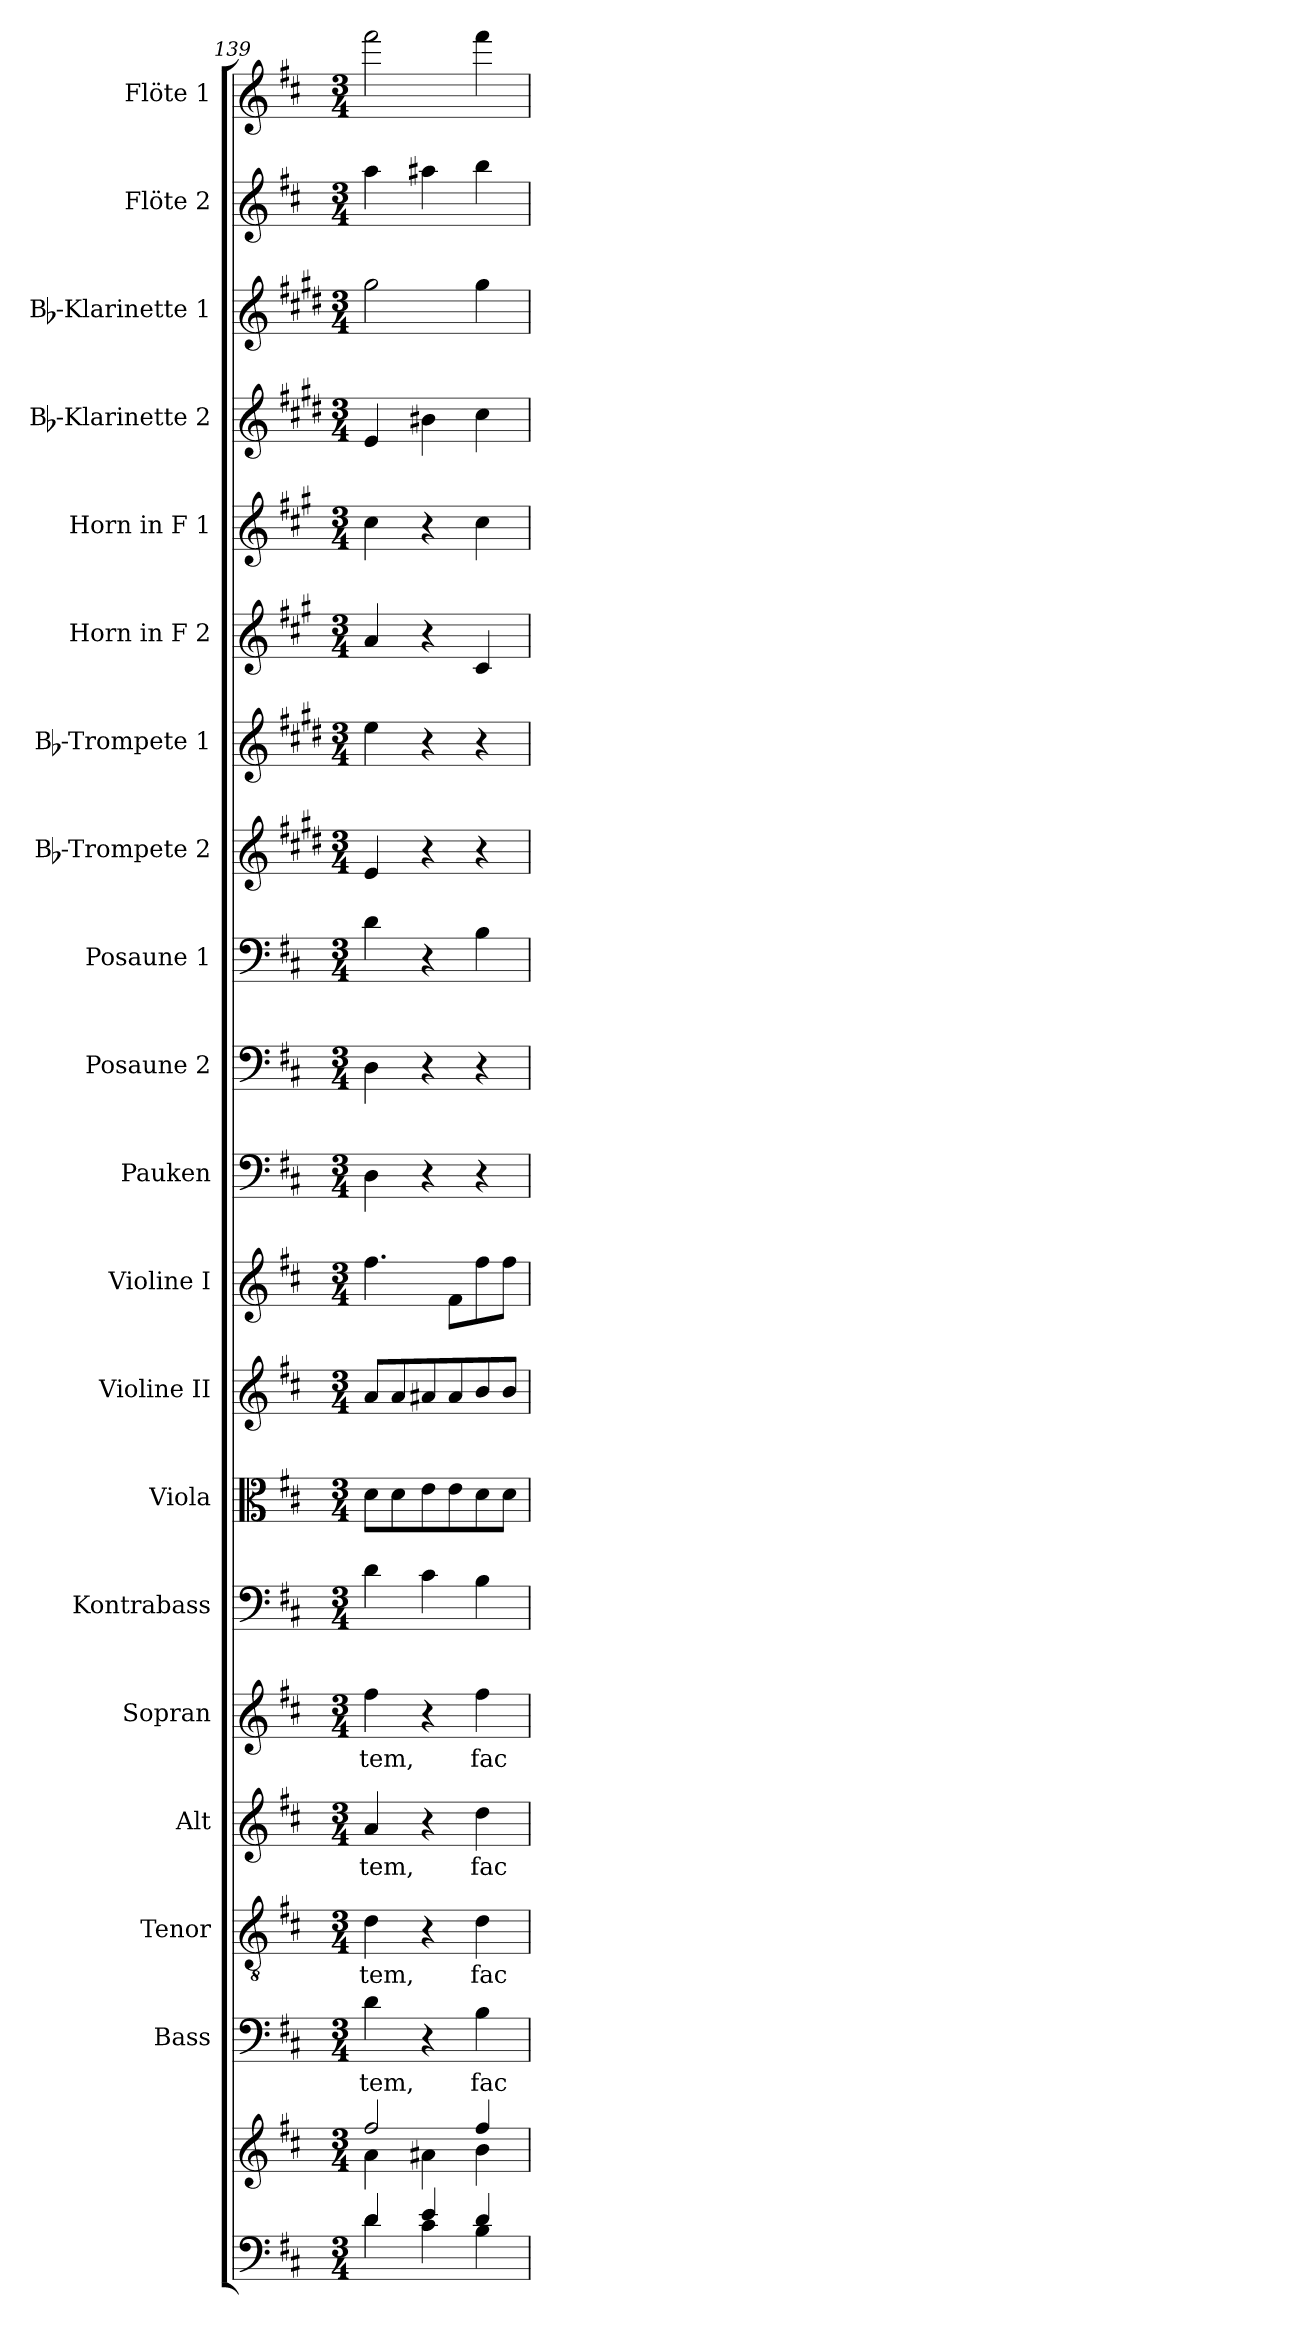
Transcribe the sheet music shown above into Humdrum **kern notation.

**kern	**kern	**kern	**text	**kern	**text	**kern	**text	**kern	**text	**kern	**kern	**kern	**kern	**kern	**kern	**kern	**kern	**kern	**kern	**kern	**kern	**kern	**kern	**kern
*part20	*part20	*part19	*part19	*part18	*part18	*part17	*part17	*part16	*part16	*part15	*part14	*part13	*part12	*part11	*part10	*part9	*part8	*part7	*part6	*part5	*part4	*part3	*part2	*part1
*staff21	*staff20	*staff19	*staff19	*staff18	*staff18	*staff17	*staff17	*staff16	*staff16	*staff15	*staff14	*staff13	*staff12	*staff11	*staff10	*staff9	*staff8	*staff7	*staff6	*staff5	*staff4	*staff3	*staff2	*staff1
*	*	*I"Bass	*	*I"Tenor	*	*I"Alt	*	*I"Sopran	*	*I"Kontrabass	*I"Viola	*I"Violine II	*I"Violine I	*I"Pauken	*I"Posaune 2	*I"Posaune 1	*I"Bb-Trompete 2	*I"Bb-Trompete 1	*I"Horn in F 2	*I"Horn in F 1	*I"Bb-Klarinette 2	*I"Bb-Klarinette 1	*I"Flöte 2	*I"Flöte 1
*	*	*I'B.	*	*I'T.	*	*I'A.	*	*I'S.	*	*I'Kb.	*I'Vla.	*I'Vl. II	*I'Vl. I	*I'Pk.	*I'Pos. 2	*I'Pos. 1	*I'Bb Trp. 2	*I'Bb Trp. 1	*	*	*I'Bb Kl. 2	*I'Bb Kl. 1	*I'Fl. 2	*I'Fl. 1
*clefF4	*clefG2	*clefF4	*	*clefGv2	*	*clefG2	*	*clefG2	*	*clefF4	*clefC3	*clefG2	*clefG2	*clefF4	*clefF4	*clefF4	*clefG2	*clefG2	*clefG2	*clefG2	*clefG2	*clefG2	*clefG2	*clefG2
*	*	*	*	*	*	*	*	*	*	*ITrd7c12	*	*	*	*	*	*	*ITrd1c2	*ITrd1c2	*ITrd4c7	*ITrd4c7	*ITrd1c2	*ITrd1c2	*	*
*k[f#c#]	*k[f#c#]	*k[f#c#]	*	*k[f#c#]	*	*k[f#c#]	*	*k[f#c#]	*	*k[f#c#]	*k[f#c#]	*k[f#c#]	*k[f#c#]	*k[f#c#]	*k[f#c#]	*k[f#c#]	*k[f#c#]	*k[f#c#]	*k[f#c#]	*k[f#c#]	*k[f#c#]	*k[f#c#]	*k[f#c#]	*k[f#c#]
*D:	*D:	*D:	*	*D:	*	*D:	*	*D:	*	*D:	*D:	*D:	*D:	*D:	*D:	*D:	*D:	*D:	*D:	*D:	*D:	*D:	*D:	*D:
*M3/4	*M3/4	*M3/4	*	*M3/4	*	*M3/4	*	*M3/4	*	*M3/4	*M3/4	*M3/4	*M3/4	*M3/4	*M3/4	*M3/4	*M3/4	*M3/4	*M3/4	*M3/4	*M3/4	*M3/4	*M3/4	*M3/4
=139	=139	=139	=139	=139	=139	=139	=139	=139	=139	=139	=139	=139	=139	=139	=139	=139	=139	=139	=139	=139	=139	=139	=139	=139
*^	*^	*	*	*	*	*	*	*	*	*	*	*	*	*	*	*	*	*	*	*	*	*	*	*
!	!	!	!	!	!LO:LY:b	!	!LO:LY:b	!	!LO:LY:b	!	!LO:LY:b	!	!	!	!	!	!	!	!	!	!	!	!	!	!	!
4d/	4d\	2ff#/	4a\	4d\	-tem,	4d\	-tem,	4a/	-tem,	4ff#\	-tem,	4D\	8d\L	8a/L	4.ff#\	4D\	4D\	4d\	4d/	4dd\	4d/	4f#\	4d/	2ff#\	4aa\	2fff#\
.	.	.	.	.	.	.	.	.	.	.	.	.	8d\	8a/	.	.	.	.	.	.	.	.	.	.	.	.
4e/	4c#\	.	4a#X\	4r	.	4r	.	4r	.	4r	.	4C#\	8e\	8a#X/	.	4r	4r	4r	4r	4r	4r	4r	4a#X\	.	4aa#X\	.
.	.	.	.	.	.	.	.	.	.	.	.	.	8e\	8a#/	8f#\L	.	.	.	.	.	.	.	.	.	.	.
!	!	!	!	!	!LO:LY:b	!	!LO:LY:b	!	!LO:LY:b	!	!LO:LY:b	!	!	!	!	!	!	!	!	!	!	!	!	!	!	!
4d/	4B\	4ff#/	4b\	4B\	fac-	4d\	fac-	4dd\	fac-	4ff#\	fac-	4BB\	8d\	8b/	8ff#\	4r	4r	4B\	4r	4r	4F#/	4f#\	4b\	4ff#\	4bb\	4fff#\
.	.	.	.	.	.	.	.	.	.	.	.	.	8d\J	8b/J	8ff#\J	.	.	.	.	.	.	.	.	.	.	.
*v	*v	*	*	*	*	*	*	*	*	*	*	*	*	*	*	*	*	*	*	*	*	*	*	*	*	*
*	*v	*v	*	*	*	*	*	*	*	*	*	*	*	*	*	*	*	*	*	*	*	*	*	*	*
=	=	=	=	=	=	=	=	=	=	=	=	=	=	=	=	=	=	=	=	=	=	=	=	=
*-	*-	*-	*-	*-	*-	*-	*-	*-	*-	*-	*-	*-	*-	*-	*-	*-	*-	*-	*-	*-	*-	*-	*-	*-
